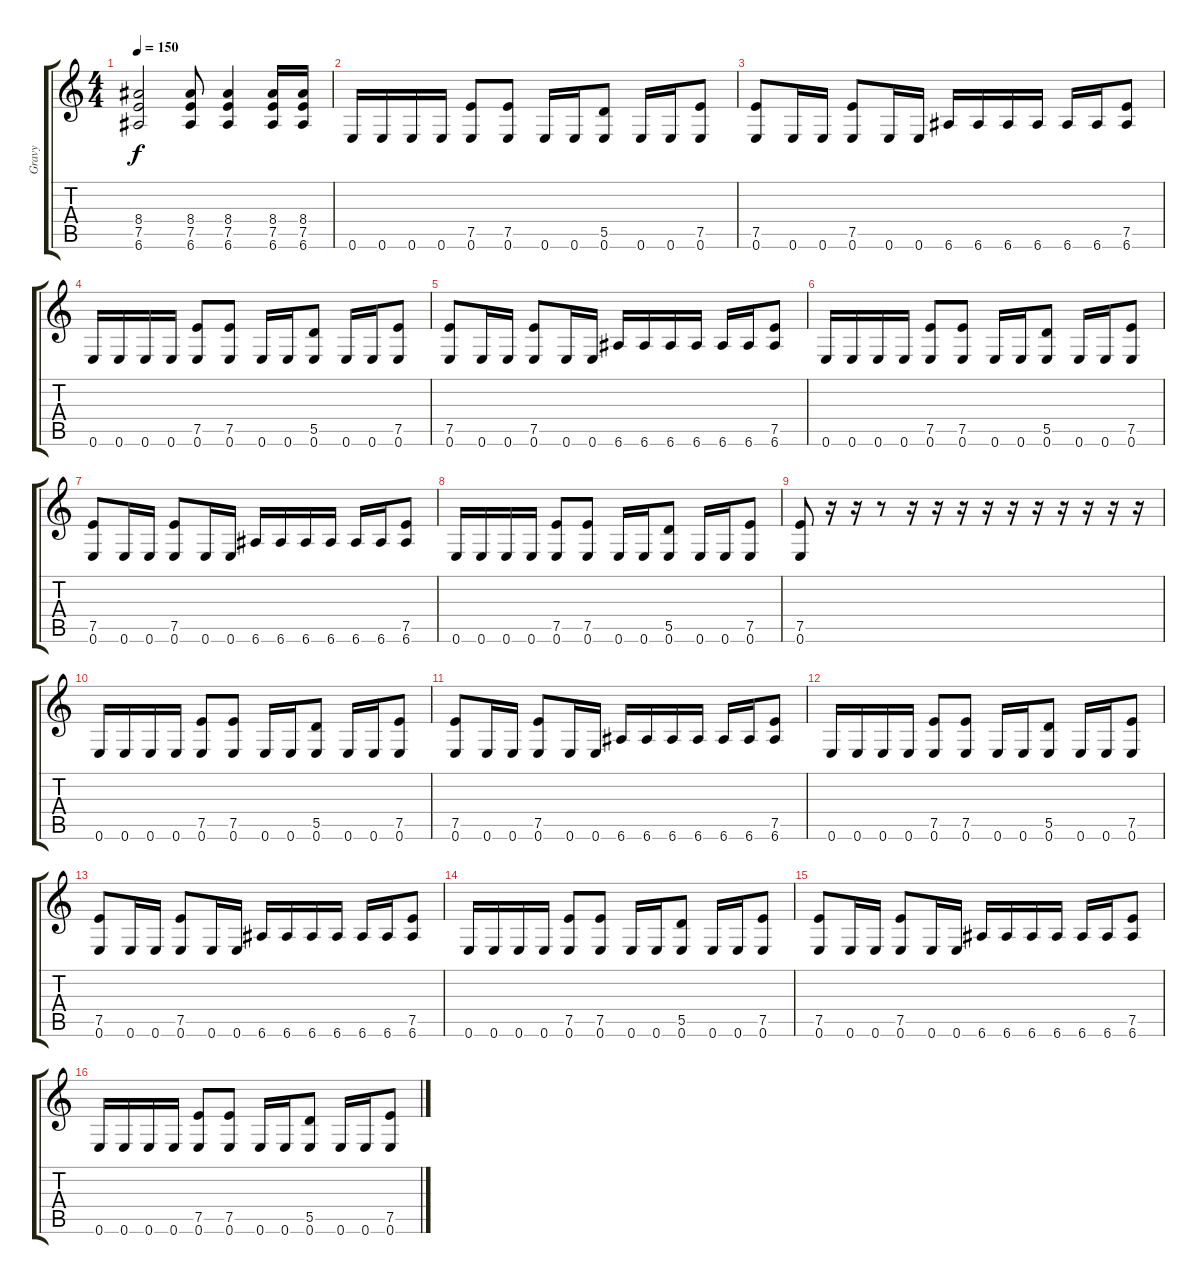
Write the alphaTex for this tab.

\track ("Gravy" "Gravy") {instrument distortionguitar}
\staff {score tabs}
\tuning (E4 B3 G3 D3 A2 E2) {hide}
\ts (4 4)
\tempo 150
\clef g2
\ks c
(8.4 7.5 6.6).2{dy f} (8.4 7.5 6.6).8 (8.4 7.5 6.6).4 (8.4 7.5 6.6).16 (8.4 7.5 6.6).16 |
0.6.16 0.6.16 0.6.16 0.6.16 (7.5 0.6).8 (7.5 0.6).8 0.6.16 0.6.16 (5.5 0.6).8 0.6.16 0.6.16 (7.5 0.6).8 |
(7.5 0.6).8 0.6.16 0.6.16 (7.5 0.6).8 0.6.16 0.6.16 6.6.16 6.6.16 6.6.16 6.6.16 6.6.16 6.6.16 (7.5 6.6).8 |
0.6.16 0.6.16 0.6.16 0.6.16 (7.5 0.6).8 (7.5 0.6).8 0.6.16 0.6.16 (5.5 0.6).8 0.6.16 0.6.16 (7.5 0.6).8 |
(7.5 0.6).8 0.6.16 0.6.16 (7.5 0.6).8 0.6.16 0.6.16 6.6.16 6.6.16 6.6.16 6.6.16 6.6.16 6.6.16 (7.5 6.6).8 |
0.6.16 0.6.16 0.6.16 0.6.16 (7.5 0.6).8 (7.5 0.6).8 0.6.16 0.6.16 (5.5 0.6).8 0.6.16 0.6.16 (7.5 0.6).8 |
(7.5 0.6).8 0.6.16 0.6.16 (7.5 0.6).8 0.6.16 0.6.16 6.6.16 6.6.16 6.6.16 6.6.16 6.6.16 6.6.16 (7.5 6.6).8 |
0.6.16 0.6.16 0.6.16 0.6.16 (7.5 0.6).8 (7.5 0.6).8 0.6.16 0.6.16 (5.5 0.6).8 0.6.16 0.6.16 (7.5 0.6).8 |
(7.5 0.6).8 r.16 r.16 r.8 r.16 r.16 r.16 r.16 r.16 r.16 r.16 r.16 r.16 r.16 |
0.6.16 0.6.16 0.6.16 0.6.16 (7.5 0.6).8 (7.5 0.6).8 0.6.16 0.6.16 (5.5 0.6).8 0.6.16 0.6.16 (7.5 0.6).8 |
(7.5 0.6).8 0.6.16 0.6.16 (7.5 0.6).8 0.6.16 0.6.16 6.6.16 6.6.16 6.6.16 6.6.16 6.6.16 6.6.16 (7.5 6.6).8 |
0.6.16 0.6.16 0.6.16 0.6.16 (7.5 0.6).8 (7.5 0.6).8 0.6.16 0.6.16 (5.5 0.6).8 0.6.16 0.6.16 (7.5 0.6).8 |
(7.5 0.6).8 0.6.16 0.6.16 (7.5 0.6).8 0.6.16 0.6.16 6.6.16 6.6.16 6.6.16 6.6.16 6.6.16 6.6.16 (7.5 6.6).8 |
0.6.16 0.6.16 0.6.16 0.6.16 (7.5 0.6).8 (7.5 0.6).8 0.6.16 0.6.16 (5.5 0.6).8 0.6.16 0.6.16 (7.5 0.6).8 |
(7.5 0.6).8 0.6.16 0.6.16 (7.5 0.6).8 0.6.16 0.6.16 6.6.16 6.6.16 6.6.16 6.6.16 6.6.16 6.6.16 (7.5 6.6).8 |
0.6.16 0.6.16 0.6.16 0.6.16 (7.5 0.6).8 (7.5 0.6).8 0.6.16 0.6.16 (5.5 0.6).8 0.6.16 0.6.16 (7.5 0.6).8
